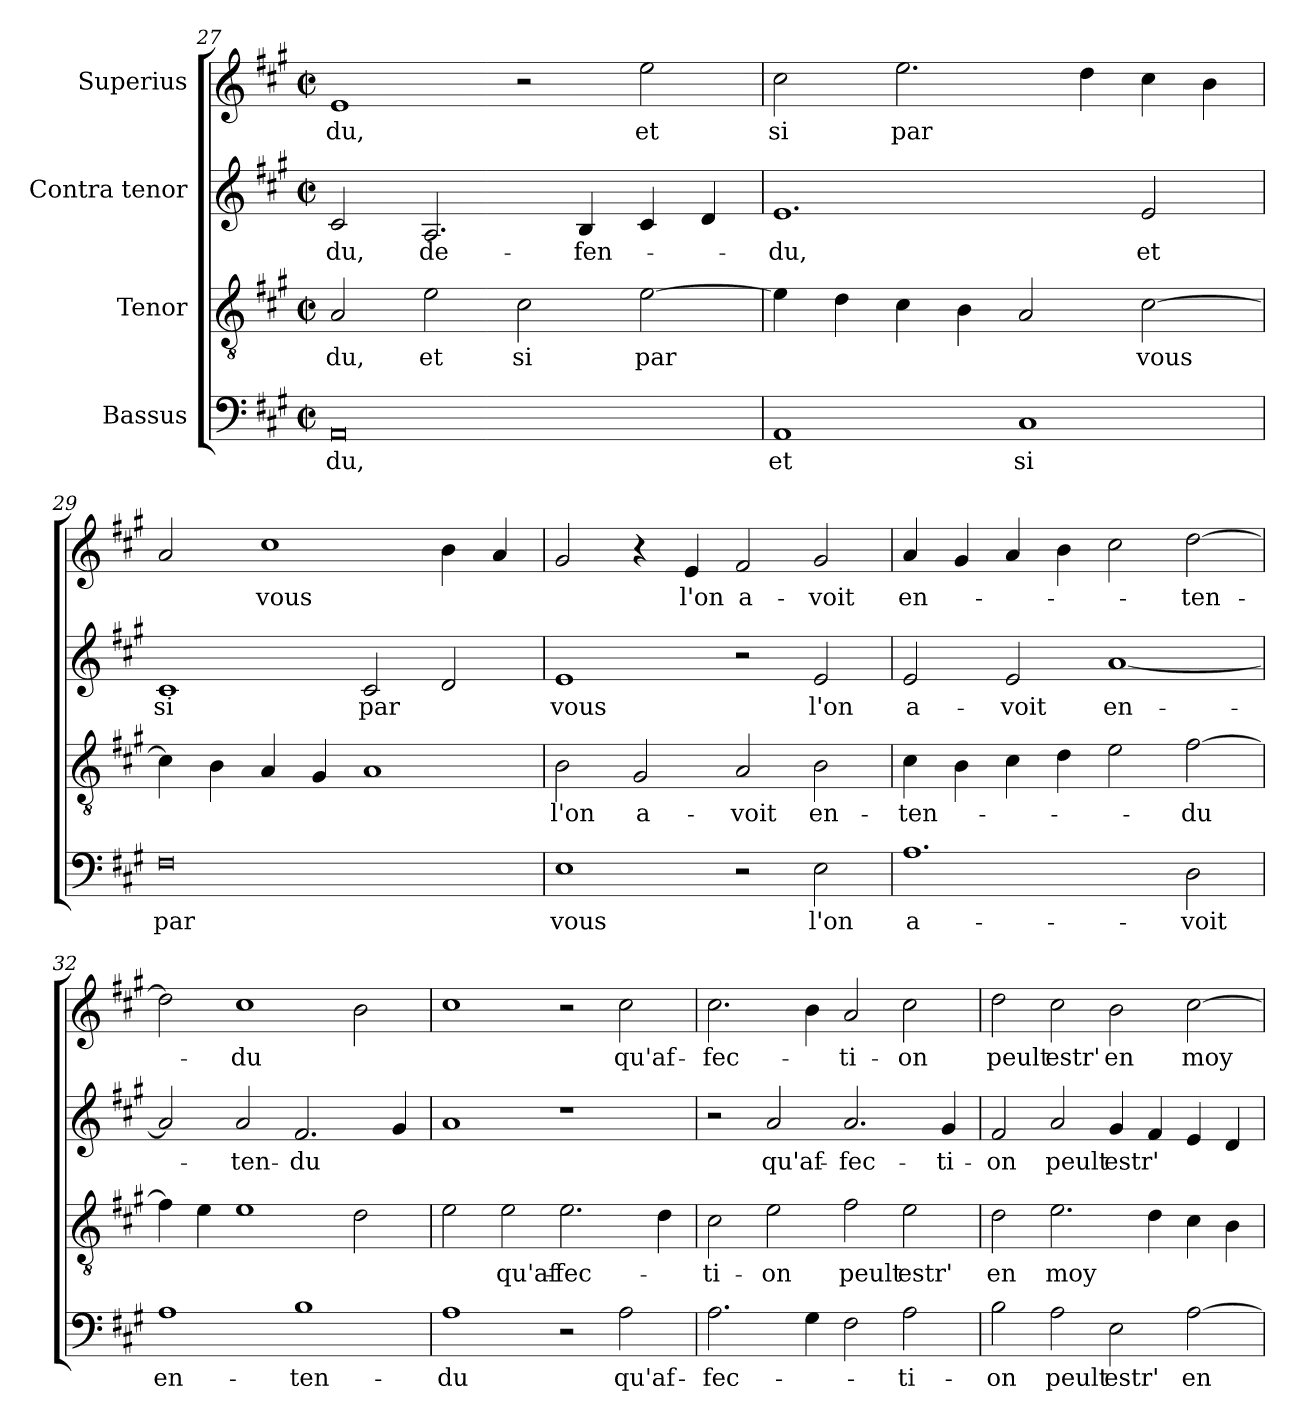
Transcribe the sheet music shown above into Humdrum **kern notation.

**kern	**text	**kern	**text	**kern	**text	**kern	**text
*part4	*part4	*part3	*part3	*part2	*part2	*part1	*part1
*staff4	*staff4	*staff3	*staff3	*staff2	*staff2	*staff1	*staff1
*I"Bassus	*	*I"Tenor	*	*I"Contra tenor	*	*I"Superius	*
*clefF4	*	*clefGv2	*	*clefG2	*	*clefG2	*
*k[f#c#g#]	*	*k[f#c#g#]	*	*k[f#c#g#]	*	*k[f#c#g#]	*
*A:	*	*A:	*	*A:	*	*A:	*
*M2/2	*	*M2/2	*	*M2/2	*	*M2/2	*
*met(c|)	*	*met(c|)	*	*met(c|)	*	*met(c|)	*
=27	=27	=27	=27	=27	=27	=27	=27
!	!LO:LY:b	!	!LO:LY:b	!	!LO:LY:b	!	!LO:LY:b
0AA	-du,	2A/	-du,	2c#/	-du,	1e	-du,
!	!	!	!LO:LY:b	!	!LO:LY:b	!	!
.	.	2e\	et	2.A/	de-	.	.
!	!	!	!LO:LY:b	!	!	!	!
.	.	2c#\	si	.	.	2r	.
!	!	!	!	!	!LO:LY:b	!	!
.	.	.	.	4B/	-fen-	.	.
!	!	!	!LO:LY:b	!	!	!	!LO:LY:b
.	.	[2e\	par	4c#/	.	2ee\	et
.	.	.	.	4d/	.	.	.
=28	=28	=28	=28	=28	=28	=28	=28
!	!LO:LY:b	!	!	!	!LO:LY:b	!	!LO:LY:b
1AA	et	4e\]	.	1.e	-du,	2cc#\	si
.	.	4d\	.	.	.	.	.
!	!	!	!	!	!	!	!LO:LY:b
.	.	4c#\	.	.	.	2.ee\	par
.	.	4B\	.	.	.	.	.
!	!LO:LY:b	!	!	!	!	!	!
1C#	si	2A/	.	.	.	.	.
.	.	.	.	.	.	4dd\	.
!	!	!	!LO:LY:b	!	!LO:LY:b	!	!
.	.	[2c#\	vous	2e/	et	4cc#\	.
.	.	.	.	.	.	4b\	.
=29	=29	=29	=29	=29	=29	=29	=29
!	!LO:LY:b	!	!	!	!LO:LY:b	!	!
0F#	par	4c#\]	.	1c#	si	2a/	.
.	.	4B\	.	.	.	.	.
!	!	!	!	!	!	!	!LO:LY:b
.	.	4A/	.	.	.	1cc#	vous
.	.	4G#/	.	.	.	.	.
!	!	!	!	!	!LO:LY:b	!	!
.	.	1A	.	2c#/	par	.	.
.	.	.	.	2d/	.	4b\	.
.	.	.	.	.	.	4a/	.
=30	=30	=30	=30	=30	=30	=30	=30
!	!LO:LY:b	!	!LO:LY:b	!	!LO:LY:b	!	!
1E	vous	2B\	l'on	1e	vous	2g#/	.
!	!	!	!LO:LY:b	!	!	!	!
.	.	2G#/	a-	.	.	4r	.
!	!	!	!	!	!	!	!LO:LY:b
.	.	.	.	.	.	4e/	l'on
!	!	!	!LO:LY:b	!	!	!	!LO:LY:b
2r	.	2A/	-voit	2r	.	2f#/	a-
!	!LO:LY:b	!	!LO:LY:b	!	!LO:LY:b	!	!LO:LY:b
2E\	l'on	2B\	en-	2e/	l'on	2g#/	-voit
!!LO:PB:g=z
=31	=31	=31	=31	=31	=31	=31	=31
!	!LO:LY:b	!	!LO:LY:b	!	!LO:LY:b	!	!LO:LY:b
1.A	a-	4c#\	-ten-	2e/	a-	4a/	en-
.	.	4B\	.	.	.	4g#/	.
!	!	!	!	!	!LO:LY:b	!	!
.	.	4c#\	.	2e/	-voit	4a/	.
.	.	4d\	.	.	.	4b\	.
!	!	!	!	!	!LO:LY:b	!	!
.	.	2e\	.	[1a	en-	2cc#\	.
!	!LO:LY:b	!	!LO:LY:b	!	!	!	!LO:LY:b
2D\	-voit	[2f#\	-du	.	.	[2dd\	-ten-
=32	=32	=32	=32	=32	=32	=32	=32
!	!LO:LY:b	!	!	!	!	!	!
1A	en-	4f#\]	.	2a/]	.	2dd\]	.
.	.	4e\	.	.	.	.	.
!	!	!	!	!	!LO:LY:b	!	!LO:LY:b
.	.	1e	.	2a/	-ten-	1cc#	-du
!	!LO:LY:b	!	!	!	!LO:LY:b	!	!
1B	-ten-	.	.	2.f#/	-du	.	.
.	.	2d\	.	.	.	2b\	.
.	.	.	.	4g#/	.	.	.
=33	=33	=33	=33	=33	=33	=33	=33
!	!LO:LY:b	!	!	!	!	!	!
1A	-du	2e\	.	1a	.	1cc#	.
!	!	!	!LO:LY:b	!	!	!	!
.	.	2e\	qu'af-	.	.	.	.
!	!	!	!LO:LY:b	!	!	!	!
2r	.	2.e\	-fec-	1r	.	2r	.
!	!LO:LY:b	!	!	!	!	!	!LO:LY:b
2A\	qu'af-	.	.	.	.	2cc#\	qu'af-
.	.	4d\	.	.	.	.	.
=34	=34	=34	=34	=34	=34	=34	=34
!	!LO:LY:b	!	!LO:LY:b	!	!	!	!LO:LY:b
2.A\	-fec-	2c#\	-ti-	2r	.	2.cc#\	-fec-
!	!	!	!LO:LY:b	!	!LO:LY:b	!	!
.	.	2e\	-on	2a/	qu'af-	.	.
4G#\	.	.	.	.	.	4b\	.
!	!	!	!LO:LY:b	!	!LO:LY:b	!	!LO:LY:b
2F#\	.	2f#\	peult	2.a/	-fec-	2a/	-ti-
!	!LO:LY:b	!	!LO:LY:b	!	!	!	!LO:LY:b
2A\	-ti-	2e\	estr'	.	.	2cc#\	-on
!	!	!	!	!	!LO:LY:b	!	!
.	.	.	.	4g#/	-ti-	.	.
=35	=35	=35	=35	=35	=35	=35	=35
!	!LO:LY:b	!	!LO:LY:b	!	!LO:LY:b	!	!LO:LY:b
2B\	-on	2d\	en	2f#/	-on	2dd\	peult
!	!LO:LY:b	!	!LO:LY:b	!	!LO:LY:b	!	!LO:LY:b
2A\	peult	2.e\	moy	2a/	peult	2cc#\	estr'
!	!LO:LY:b	!	!	!	!LO:LY:b	!	!LO:LY:b
2E\	estr'	.	.	4g#/	estr'	2b\	en
.	.	4d\	.	4f#/	.	.	.
!	!LO:LY:b	!	!	!	!	!	!LO:LY:b
[2A\	en	4c#\	.	4e/	.	[2cc#\	moy
.	.	4B\	.	4d/	.	.	.
=	=	=	=	=	=	=	=
*-	*-	*-	*-	*-	*-	*-	*-
